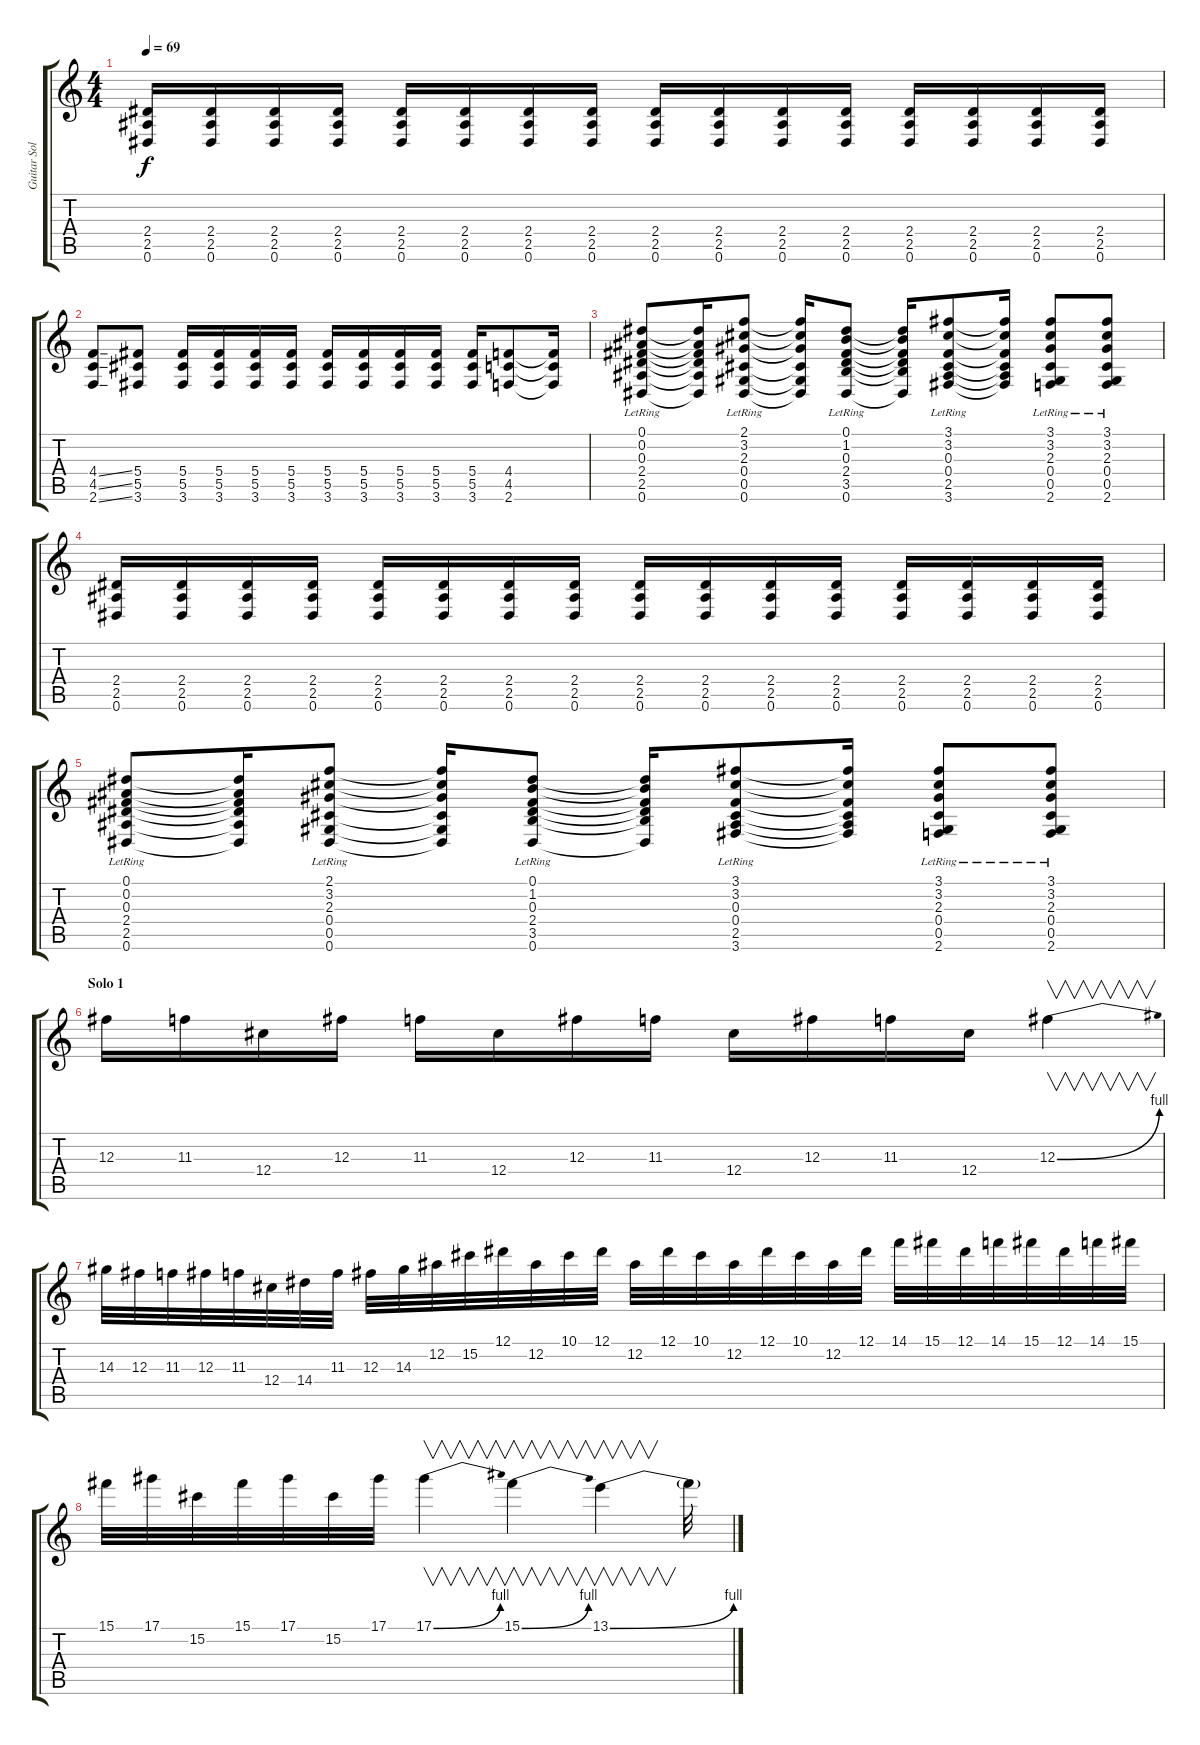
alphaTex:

\track ("Guitar Solo" "Guitar Sol") {instrument distortionguitar}
\staff {score tabs}
\tuning (Eb4 Bb3 Gb3 Db3 Ab2 Eb2) {hide}
\ts (4 4)
\tempo 69
\clef g2
\ks c
(2.4 2.5 0.6).16{dy f} (2.4 2.5 0.6).16 (2.4 2.5 0.6).16 (2.4 2.5 0.6).16 (2.4 2.5 0.6).16 (2.4 2.5 0.6).16 (2.4 2.5 0.6).16 (2.4 2.5 0.6).16 (2.4 2.5 0.6).16 (2.4 2.5 0.6).16 (2.4 2.5 0.6).16 (2.4 2.5 0.6).16 (2.4 2.5 0.6).16 (2.4 2.5 0.6).16 (2.4 2.5 0.6).16 (2.4 2.5 0.6).16 |
(4.4{ss} 4.5{ss} 2.6{ss}).8 (5.4 5.5 3.6).8 (5.4 5.5 3.6).16 (5.4 5.5 3.6).16 (5.4 5.5 3.6).16 (5.4 5.5 3.6).16 (5.4 5.5 3.6).16 (5.4 5.5 3.6).16 (5.4 5.5 3.6).16 (5.4 5.5 3.6).16 (5.4 5.5 3.6).16 (4.4 4.5 2.6).8 (4.4{t} 4.5{t} 2.6{t}).16 |
(0.1{lr} 0.2{lr} 0.3{lr} 2.4{lr} 2.5{lr} 0.6{lr}).8 (0.1{t} 0.2{t} 0.3{t} 2.4{t} 2.5{t} 0.6{t}).16 (2.1{lr} 3.2{lr} 2.3{lr} 0.4{lr} 0.5{lr} 0.6{lr}).8 (2.1{t} 3.2{t} 2.3{t} 0.4{t} 0.5{t} 0.6{t}).16 (0.1{lr} 1.2{lr} 0.3{lr} 2.4{lr} 3.5{lr} 0.6{lr}).8 (0.1{t} 1.2{t} 0.3{t} 2.4{t} 3.5{t} 0.6{t}).16 (3.1{lr} 3.2{lr} 0.3{lr} 0.4{lr} 2.5{lr} 3.6{lr}).8 (3.1{t} 3.2{t} 0.3{t} 0.4{t} 2.5{t} 3.6{t}).16 (3.1{lr} 3.2{lr} 2.3{lr} 0.4{lr} 0.5{lr} 2.6{lr}).8 (3.1{lr} 3.2{lr} 2.3{lr} 0.4{lr} 0.5{lr} 2.6{lr}).8 |
(2.4 2.5 0.6).16 (2.4 2.5 0.6).16 (2.4 2.5 0.6).16 (2.4 2.5 0.6).16 (2.4 2.5 0.6).16 (2.4 2.5 0.6).16 (2.4 2.5 0.6).16 (2.4 2.5 0.6).16 (2.4 2.5 0.6).16 (2.4 2.5 0.6).16 (2.4 2.5 0.6).16 (2.4 2.5 0.6).16 (2.4 2.5 0.6).16 (2.4 2.5 0.6).16 (2.4 2.5 0.6).16 (2.4 2.5 0.6).16 |
(0.1{lr} 0.2{lr} 0.3{lr} 2.4{lr} 2.5{lr} 0.6{lr}).8 (0.1{t} 0.2{t} 0.3{t} 2.4{t} 2.5{t} 0.6{t}).16 (2.1{lr} 3.2{lr} 2.3{lr} 0.4{lr} 0.5{lr} 0.6{lr}).8 (2.1{t} 3.2{t} 2.3{t} 0.4{t} 0.5{t} 0.6{t}).16 (0.1{lr} 1.2{lr} 0.3{lr} 2.4{lr} 3.5{lr} 0.6{lr}).8 (0.1{t} 1.2{t} 0.3{t} 2.4{t} 3.5{t} 0.6{t}).16 (3.1{lr} 3.2{lr} 0.3{lr} 0.4{lr} 2.5{lr} 3.6{lr}).8 (3.1{t} 3.2{t} 0.3{t} 0.4{t} 2.5{t} 3.6{t}).16 (3.1{lr} 3.2{lr} 2.3{lr} 0.4{lr} 0.5{lr} 2.6{lr}).8 (3.1{lr} 3.2{lr} 2.3{lr} 0.4{lr} 0.5{lr} 2.6{lr}).8 |
\section ("" "Solo 1")
12.3.16 11.3.16 12.4.16 12.3.16 11.3.16 12.4.16 12.3.16 11.3.16 12.4.16 12.3.16 11.3.16 12.4.16 12.3{be (bend 0 0 60 4)}.4{v} |
14.3.32 12.3.32 11.3.32 12.3.32 11.3.32 12.4.32 14.4.32 11.3.32 12.3.32 14.3.32 12.2.32 15.2.32 12.1.32 12.2.32 10.1.32 12.1.32 12.2.32 12.1.32 10.1.32 12.2.32 12.1.32 10.1.32 12.2.32 12.1.32 14.1.32 15.1.32 12.1.32 14.1.32 15.1.32 12.1.32 14.1.32 15.1.32 |
15.1.32 17.1.32 15.2.32 15.1.32 17.1.32 15.2.32 17.1.32 17.1{be (bend 0 0 60 4)}.4{v} 15.1{be (bend 0 0 60 4)}.4{v} 13.1{be (bend 0 0 60 4)}.4{v} 13.1{t}.32
